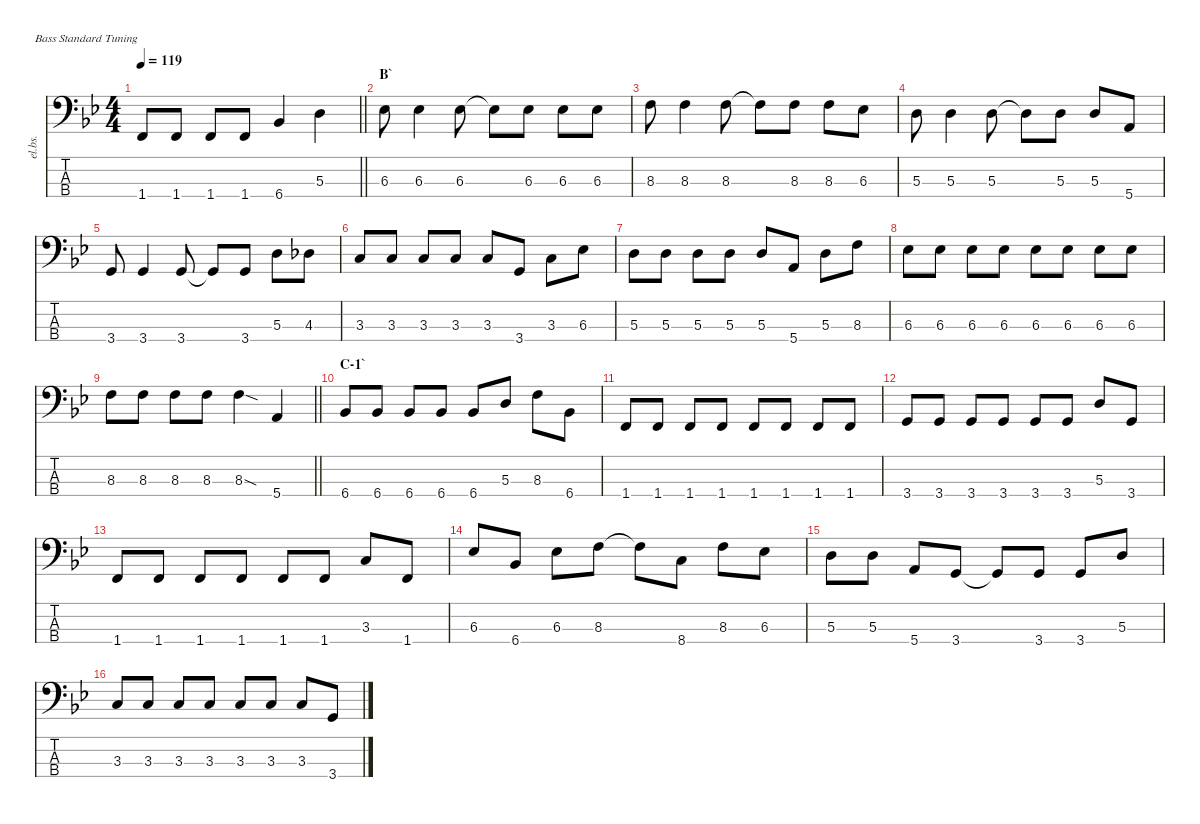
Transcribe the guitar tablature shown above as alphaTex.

\defaultSystemsLayout 4
\hideDynamics
\bracketExtendMode nobrackets
\otherSystemsTrackNameOrientation horizontal
\track ("Bass" "el.bs.") {instrument electricbasspick}
\staff {score tabs}
\tuning (G2 D2 A1 E1)
\ts (4 4)
\tempo 119
\clef f4
\barLineRight lightlight
\ks bb
1.4{acc forcenatural}.8{dy f} 1.4{acc forcenatural}.8 1.4{acc forcenatural}.8 1.4{acc forcenatural}.8 6.4{acc b}.4 5.3{acc forcenatural}.4 |
\section ("" "B`")
6.3{acc b}.8 6.3{acc b}.4 6.3{acc b}.8 6.3{t acc b}.8 6.3{acc b}.8 6.3{acc b}.8 6.3{acc b}.8 |
8.3{acc forcenatural}.8 8.3{acc forcenatural}.4 8.3{acc forcenatural}.8 8.3{t acc forcenatural}.8 8.3{acc forcenatural}.8 8.3{acc forcenatural}.8 6.3{acc b}.8 |
5.3{acc forcenatural}.8 5.3{acc forcenatural}.4 5.3{acc forcenatural}.8 5.3{t acc forcenatural}.8 5.3{acc forcenatural}.8 5.3{acc forcenatural}.8 5.4{acc forcenatural}.8 |
3.4{acc forcenatural}.8 3.4{acc forcenatural}.4 3.4{acc forcenatural}.8 3.4{t acc forcenatural}.8 3.4{acc forcenatural}.8 5.3{acc forcenatural}.8 4.3{acc b}.8 |
3.3{acc forcenatural}.8 3.3{acc forcenatural}.8 3.3{acc forcenatural}.8 3.3{acc forcenatural}.8 3.3{acc forcenatural}.8 3.4{acc forcenatural}.8 3.3{acc forcenatural}.8 6.3{acc b}.8 |
5.3{acc forcenatural}.8 5.3{acc forcenatural}.8 5.3{acc forcenatural}.8 5.3{acc forcenatural}.8 5.3{acc forcenatural}.8 5.4{acc forcenatural}.8 5.3{acc forcenatural}.8 8.3{acc forcenatural}.8 |
6.3{acc b}.8 6.3{acc b}.8 6.3{acc b}.8 6.3{acc b}.8 6.3{acc b}.8 6.3{acc b}.8 6.3{acc b}.8 6.3{acc b}.8 |
\barLineRight lightlight
8.3{acc forcenatural}.8 8.3{acc forcenatural}.8 8.3{acc forcenatural}.8 8.3{acc forcenatural}.8 8.3{sod acc forcenatural}.4 5.4{acc forcenatural}.4 |
\section ("" "C-1`")
6.4{acc b}.8 6.4{acc b}.8 6.4{acc b}.8 6.4{acc b}.8 6.4{acc b}.8 5.3{acc forcenatural}.8 8.3{acc forcenatural}.8 6.4{acc b}.8 |
1.4{acc forcenatural}.8 1.4{acc forcenatural}.8 1.4{acc forcenatural}.8 1.4{acc forcenatural}.8 1.4{acc forcenatural}.8 1.4{acc forcenatural}.8 1.4{acc forcenatural}.8 1.4{acc forcenatural}.8 |
3.4{acc forcenatural}.8 3.4{acc forcenatural}.8 3.4{acc forcenatural}.8 3.4{acc forcenatural}.8 3.4{acc forcenatural}.8 3.4{acc forcenatural}.8 5.3{acc forcenatural}.8 3.4{acc forcenatural}.8 |
1.4{acc forcenatural}.8 1.4{acc forcenatural}.8 1.4{acc forcenatural}.8 1.4{acc forcenatural}.8 1.4{acc forcenatural}.8 1.4{acc forcenatural}.8 3.3{acc forcenatural}.8 1.4{acc forcenatural}.8 |
6.3{acc b}.8 6.4{acc b}.8 6.3{acc b}.8 8.3{acc forcenatural}.8 8.3{t acc forcenatural}.8 8.4{acc forcenatural}.8 8.3{acc forcenatural}.8 6.3{acc b}.8 |
5.3{acc forcenatural}.8 5.3{acc forcenatural}.8 5.4{acc forcenatural}.8 3.4{acc forcenatural}.8 3.4{t acc forcenatural}.8 3.4{acc forcenatural}.8 3.4{acc forcenatural}.8 5.3{acc forcenatural}.8 |
3.3{acc forcenatural}.8 3.3{acc forcenatural}.8 3.3{acc forcenatural}.8 3.3{acc forcenatural}.8 3.3{acc forcenatural}.8 3.3{acc forcenatural}.8 3.3{acc forcenatural}.8 3.4{acc forcenatural}.8
